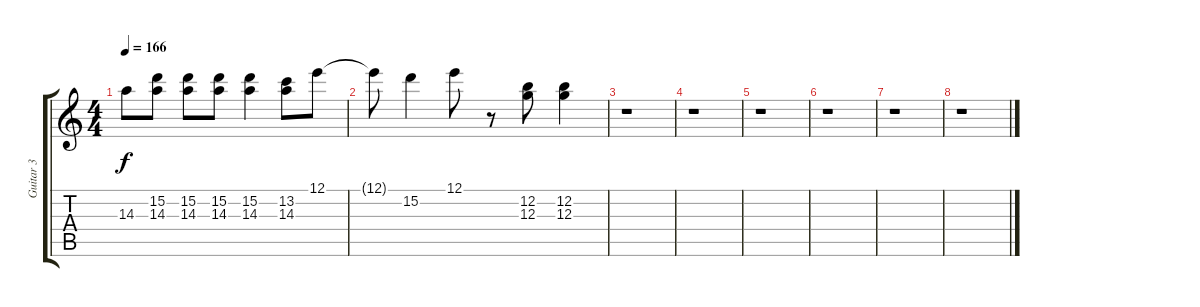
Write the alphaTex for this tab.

\track ("Guitar 3" "Guitar 3") {instrument distortionguitar}
\staff {score tabs}
\tuning (E4 B3 G3 D3 A2 E2) {hide}
\ts (4 4)
\tempo 166
\clef g2
\ks c
14.3.8{dy f} (15.2 14.3).8 (15.2 14.3).8 (15.2 14.3).8 (15.2 14.3).4 (13.2 14.3).8 12.1.8 |
12.1{t}.8 15.2.4 12.1.8 r.8 (12.2 12.3).8 (12.2 12.3).4 |
r.1 |
r.1 |
r.1 |
r.1 |
r.1 |
r.1
